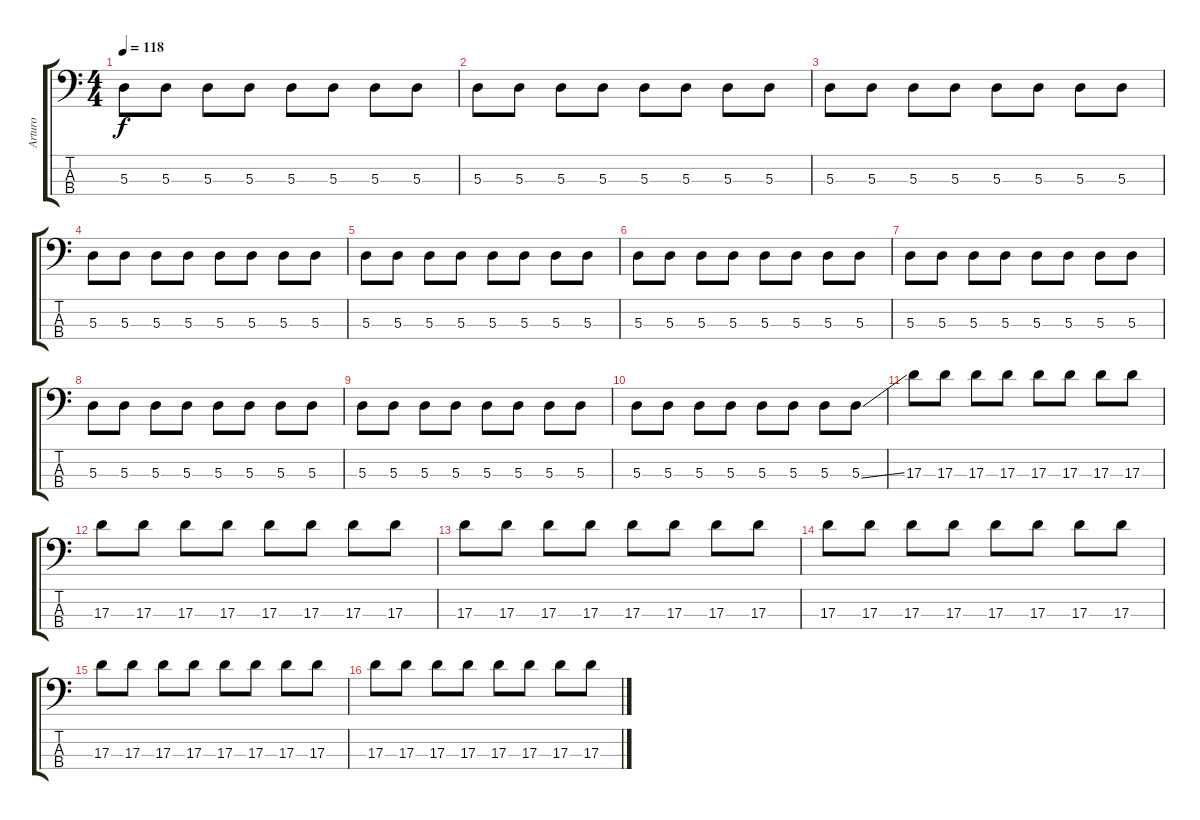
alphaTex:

\track ("Arturo" "Arturo") {instrument electricbasspick}
\staff {score tabs}
\tuning (G2 D2 A1 E1) {hide}
\ts (4 4)
\tempo 118
\clef f4
\ks c
5.3.8{dy f} 5.3.8 5.3.8 5.3.8 5.3.8 5.3.8 5.3.8 5.3.8 |
5.3.8 5.3.8 5.3.8 5.3.8 5.3.8 5.3.8 5.3.8 5.3.8 |
5.3.8 5.3.8 5.3.8 5.3.8 5.3.8 5.3.8 5.3.8 5.3.8 |
5.3.8 5.3.8 5.3.8 5.3.8 5.3.8 5.3.8 5.3.8 5.3.8 |
5.3.8 5.3.8 5.3.8 5.3.8 5.3.8 5.3.8 5.3.8 5.3.8 |
5.3.8 5.3.8 5.3.8 5.3.8 5.3.8 5.3.8 5.3.8 5.3.8 |
5.3.8 5.3.8 5.3.8 5.3.8 5.3.8 5.3.8 5.3.8 5.3.8 |
5.3.8 5.3.8 5.3.8 5.3.8 5.3.8 5.3.8 5.3.8 5.3.8 |
5.3.8 5.3.8 5.3.8 5.3.8 5.3.8 5.3.8 5.3.8 5.3.8 |
5.3.8 5.3.8 5.3.8 5.3.8 5.3.8 5.3.8 5.3.8 5.3{ss}.8 |
17.3.8 17.3.8 17.3.8 17.3.8 17.3.8 17.3.8 17.3.8 17.3.8 |
17.3.8 17.3.8 17.3.8 17.3.8 17.3.8 17.3.8 17.3.8 17.3.8 |
17.3.8 17.3.8 17.3.8 17.3.8 17.3.8 17.3.8 17.3.8 17.3.8 |
17.3.8 17.3.8 17.3.8 17.3.8 17.3.8 17.3.8 17.3.8 17.3.8 |
17.3.8 17.3.8 17.3.8 17.3.8 17.3.8 17.3.8 17.3.8 17.3.8 |
17.3.8 17.3.8 17.3.8 17.3.8 17.3.8 17.3.8 17.3.8 17.3.8
